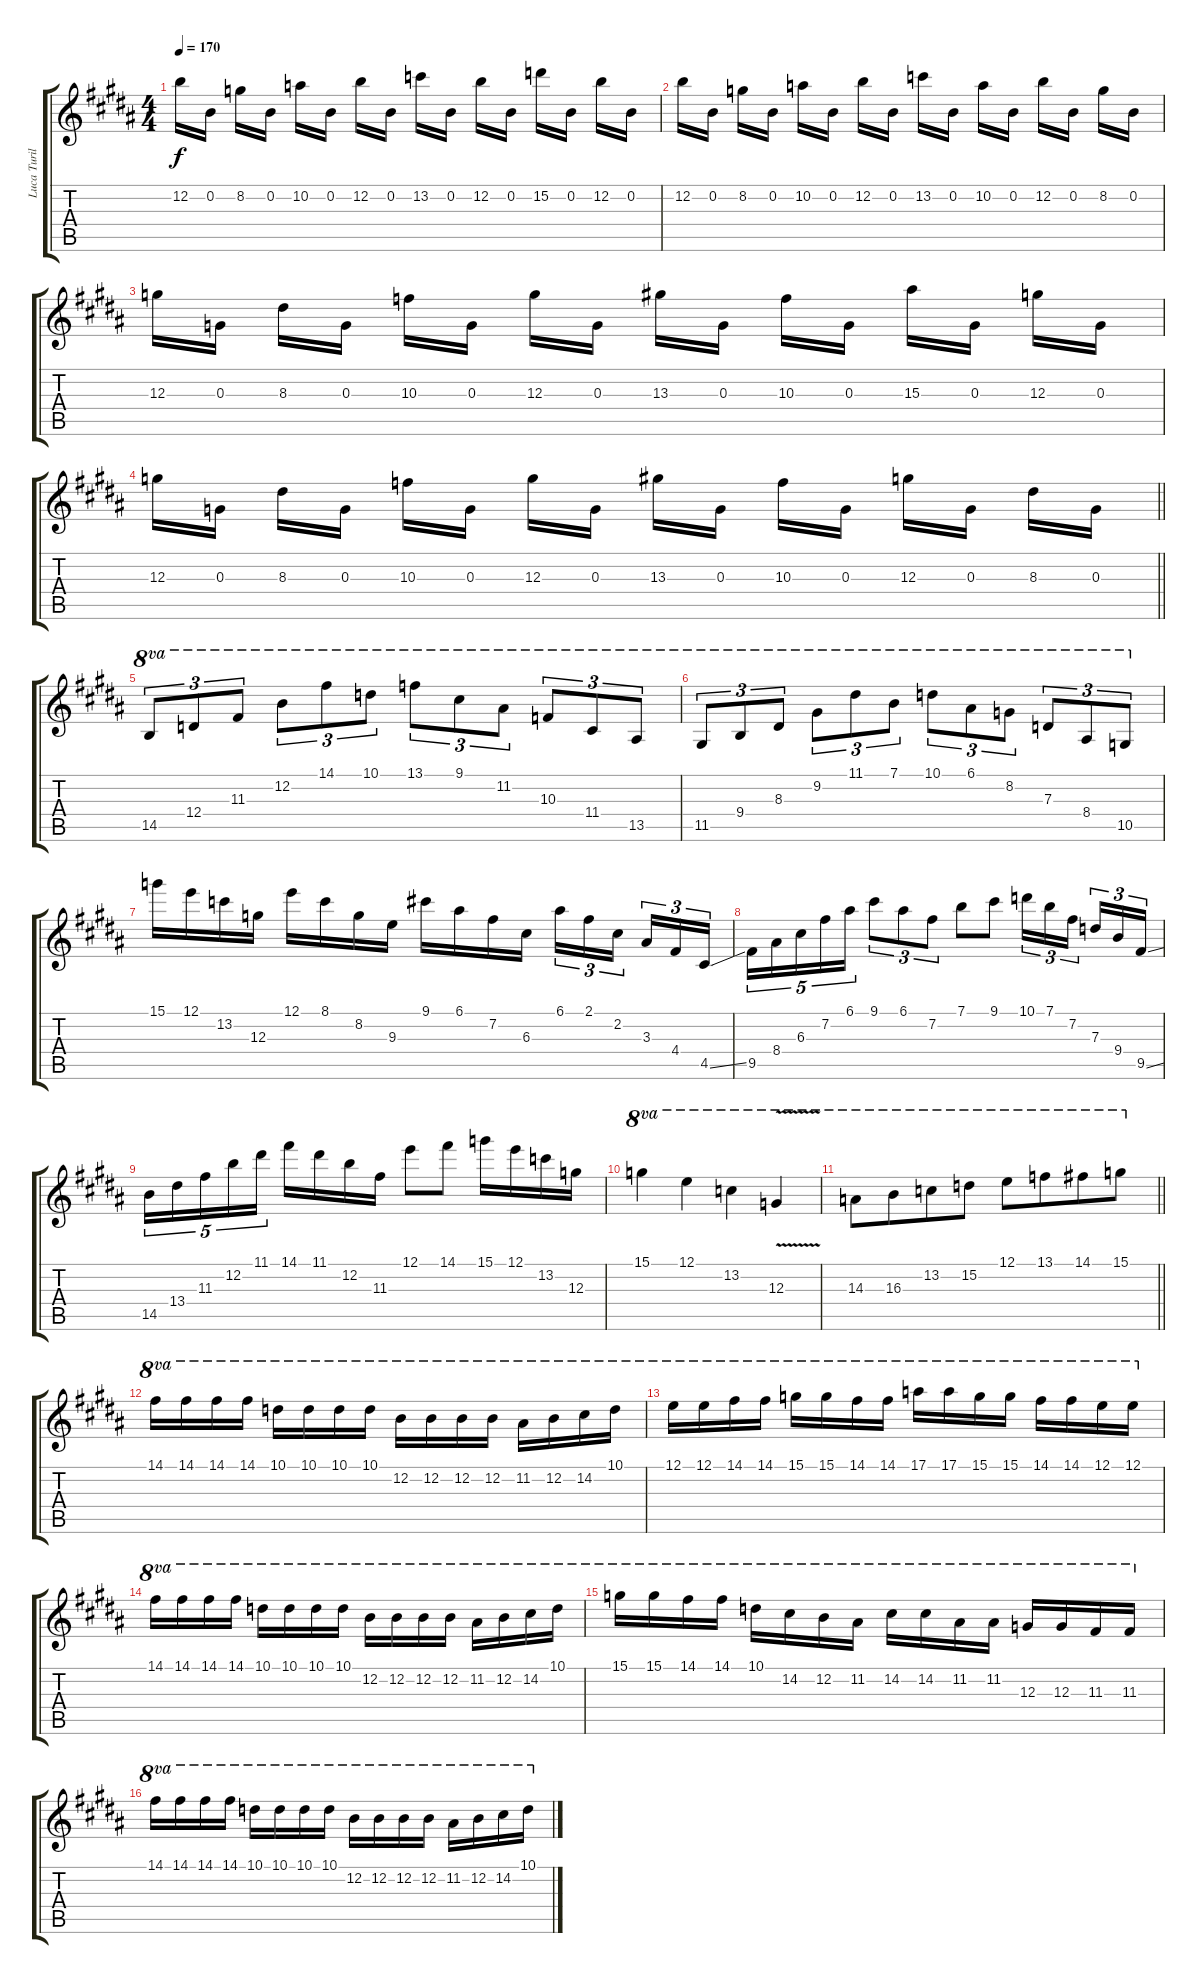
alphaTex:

\track ("Luca Turilli (Lead I)" "Luca Turil") {instrument distortionguitar}
\staff {score tabs}
\tuning (E4 B3 G3 D3 A2 E2) {hide}
\ts (4 4)
\section ("" "")
\tempo 170
\clef g2
\ks g#minor
12.2.16{dy f} 0.2.16{beam split} 8.2.16 0.2.16 10.2.16 0.2.16{beam split} 12.2.16 0.2.16 13.2.16 0.2.16{beam split} 12.2.16 0.2.16 15.2.16 0.2.16{beam split} 12.2.16 0.2.16 |
12.2.16 0.2.16{beam split} 8.2.16 0.2.16 10.2.16 0.2.16{beam split} 12.2.16 0.2.16 13.2.16 0.2.16{beam split} 10.2.16 0.2.16 12.2.16 0.2.16{beam split} 8.2.16 0.2.16 |
12.3.16 0.3.16{beam split} 8.3.16 0.3.16 10.3.16 0.3.16{beam split} 12.3.16 0.3.16 13.3.16 0.3.16{beam split} 10.3.16 0.3.16 15.3.16 0.3.16{beam split} 12.3.16 0.3.16 |
\barLineRight lightlight
12.3.16 0.3.16{beam split} 8.3.16 0.3.16 10.3.16 0.3.16{beam split} 12.3.16 0.3.16 13.3.16 0.3.16{beam split} 10.3.16 0.3.16 12.3.16 0.3.16{beam split} 8.3.16 0.3.16 |
\section ("" " ")
14.5.8{tu (3 2) ot 8va} 12.4.8{tu (3 2) ot 8va} 11.3.8{tu (3 2) ot 8va} 12.2.8{tu (3 2) ot 8va} 14.1.8{tu (3 2) ot 8va} 10.1.8{tu (3 2) ot 8va} 13.1.8{tu (3 2) ot 8va} 9.1.8{tu (3 2) ot 8va} 11.2.8{tu (3 2) ot 8va} 10.3.8{tu (3 2) ot 8va} 11.4.8{tu (3 2) ot 8va} 13.5.8{tu (3 2) ot 8va} |
11.5.8{tu (3 2) ot 8va} 9.4.8{tu (3 2) ot 8va} 8.3.8{tu (3 2) ot 8va} 9.2.8{tu (3 2) ot 8va} 11.1.8{tu (3 2) ot 8va} 7.1.8{tu (3 2) ot 8va} 10.1.8{tu (3 2) ot 8va} 6.1.8{tu (3 2) ot 8va} 8.2.8{tu (3 2) ot 8va} 7.3.8{tu (3 2) ot 8va} 8.4.8{tu (3 2) ot 8va} 10.5.8{tu (3 2) ot 8va} |
15.1.16 12.1.16 13.2.16 12.3.16 12.1.16 8.1.16 8.2.16 9.3.16 9.1.16 6.1.16 7.2.16 6.3.16 6.1.16{tu (3 2)} 2.1.16{tu (3 2)} 2.2.16{tu (3 2) beam splitsecondary} 3.3.16{tu (3 2)} 4.4.16{tu (3 2)} 4.5{ss}.16{tu (3 2)} |
9.5.16{tu (5 4)} 8.4.16{tu (5 4)} 6.3.16{tu (5 4)} 7.2.16{tu (5 4)} 6.1.16{tu (5 4)} 9.1.8{tu (3 2)} 6.1.8{tu (3 2)} 7.2.8{tu (3 2)} 7.1.8 9.1.8 10.1.16{tu (3 2)} 7.1.16{tu (3 2)} 7.2.16{tu (3 2) beam splitsecondary} 7.3.16{tu (3 2)} 9.4.16{tu (3 2)} 9.5{ss}.16{tu (3 2)} |
14.5.16{tu (5 4)} 13.4.16{tu (5 4)} 11.3.16{tu (5 4)} 12.2.16{tu (5 4)} 11.1.16{tu (5 4)} 14.1.16 11.1.16 12.2.16 11.3.16 12.1.8 14.1.8 15.1.16 12.1.16 13.2.16 12.3.16 |
15.1.4{ot 8va} 12.1.4{ot 8va} 13.2.4{ot 8va} 12.3{v}.4{ot 8va} |
\barLineRight lightlight
14.3.8{ot 8va} 16.3.8{ot 8va beam merge} 13.2.8{ot 8va} 15.2.8{ot 8va beam split} 12.1.8{ot 8va} 13.1.8{ot 8va beam merge} 14.1.8{ot 8va} 15.1.8{ot 8va} |
\section ("" " ")
14.1.16{ot 8va} 14.1.16{ot 8va} 14.1.16{ot 8va} 14.1.16{ot 8va} 10.1.16{ot 8va} 10.1.16{ot 8va} 10.1.16{ot 8va} 10.1.16{ot 8va} 12.2.16{ot 8va} 12.2.16{ot 8va} 12.2.16{ot 8va} 12.2.16{ot 8va} 11.2.16{ot 8va} 12.2.16{ot 8va} 14.2.16{ot 8va} 10.1.16{ot 8va} |
12.1.16{ot 8va} 12.1.16{ot 8va} 14.1.16{ot 8va} 14.1.16{ot 8va} 15.1.16{ot 8va} 15.1.16{ot 8va} 14.1.16{ot 8va} 14.1.16{ot 8va} 17.1.16{ot 8va} 17.1.16{ot 8va} 15.1.16{ot 8va} 15.1.16{ot 8va} 14.1.16{ot 8va} 14.1.16{ot 8va} 12.1.16{ot 8va} 12.1.16{ot 8va} |
14.1.16{ot 8va} 14.1.16{ot 8va} 14.1.16{ot 8va} 14.1.16{ot 8va} 10.1.16{ot 8va} 10.1.16{ot 8va} 10.1.16{ot 8va} 10.1.16{ot 8va} 12.2.16{ot 8va} 12.2.16{ot 8va} 12.2.16{ot 8va} 12.2.16{ot 8va} 11.2.16{ot 8va} 12.2.16{ot 8va} 14.2.16{ot 8va} 10.1.16{ot 8va} |
15.1.16{ot 8va} 15.1.16{ot 8va} 14.1.16{ot 8va} 14.1.16{ot 8va} 10.1.16{ot 8va} 14.2.16{ot 8va} 12.2.16{ot 8va} 11.2.16{ot 8va} 14.2.16{ot 8va} 14.2.16{ot 8va} 11.2.16{ot 8va} 11.2.16{ot 8va} 12.3.16{ot 8va} 12.3.16{ot 8va} 11.3.16{ot 8va} 11.3.16{ot 8va} |
14.1.16{ot 8va} 14.1.16{ot 8va} 14.1.16{ot 8va} 14.1.16{ot 8va} 10.1.16{ot 8va} 10.1.16{ot 8va} 10.1.16{ot 8va} 10.1.16{ot 8va} 12.2.16{ot 8va} 12.2.16{ot 8va} 12.2.16{ot 8va} 12.2.16{ot 8va} 11.2.16{ot 8va} 12.2.16{ot 8va} 14.2.16{ot 8va} 10.1.16{ot 8va}
